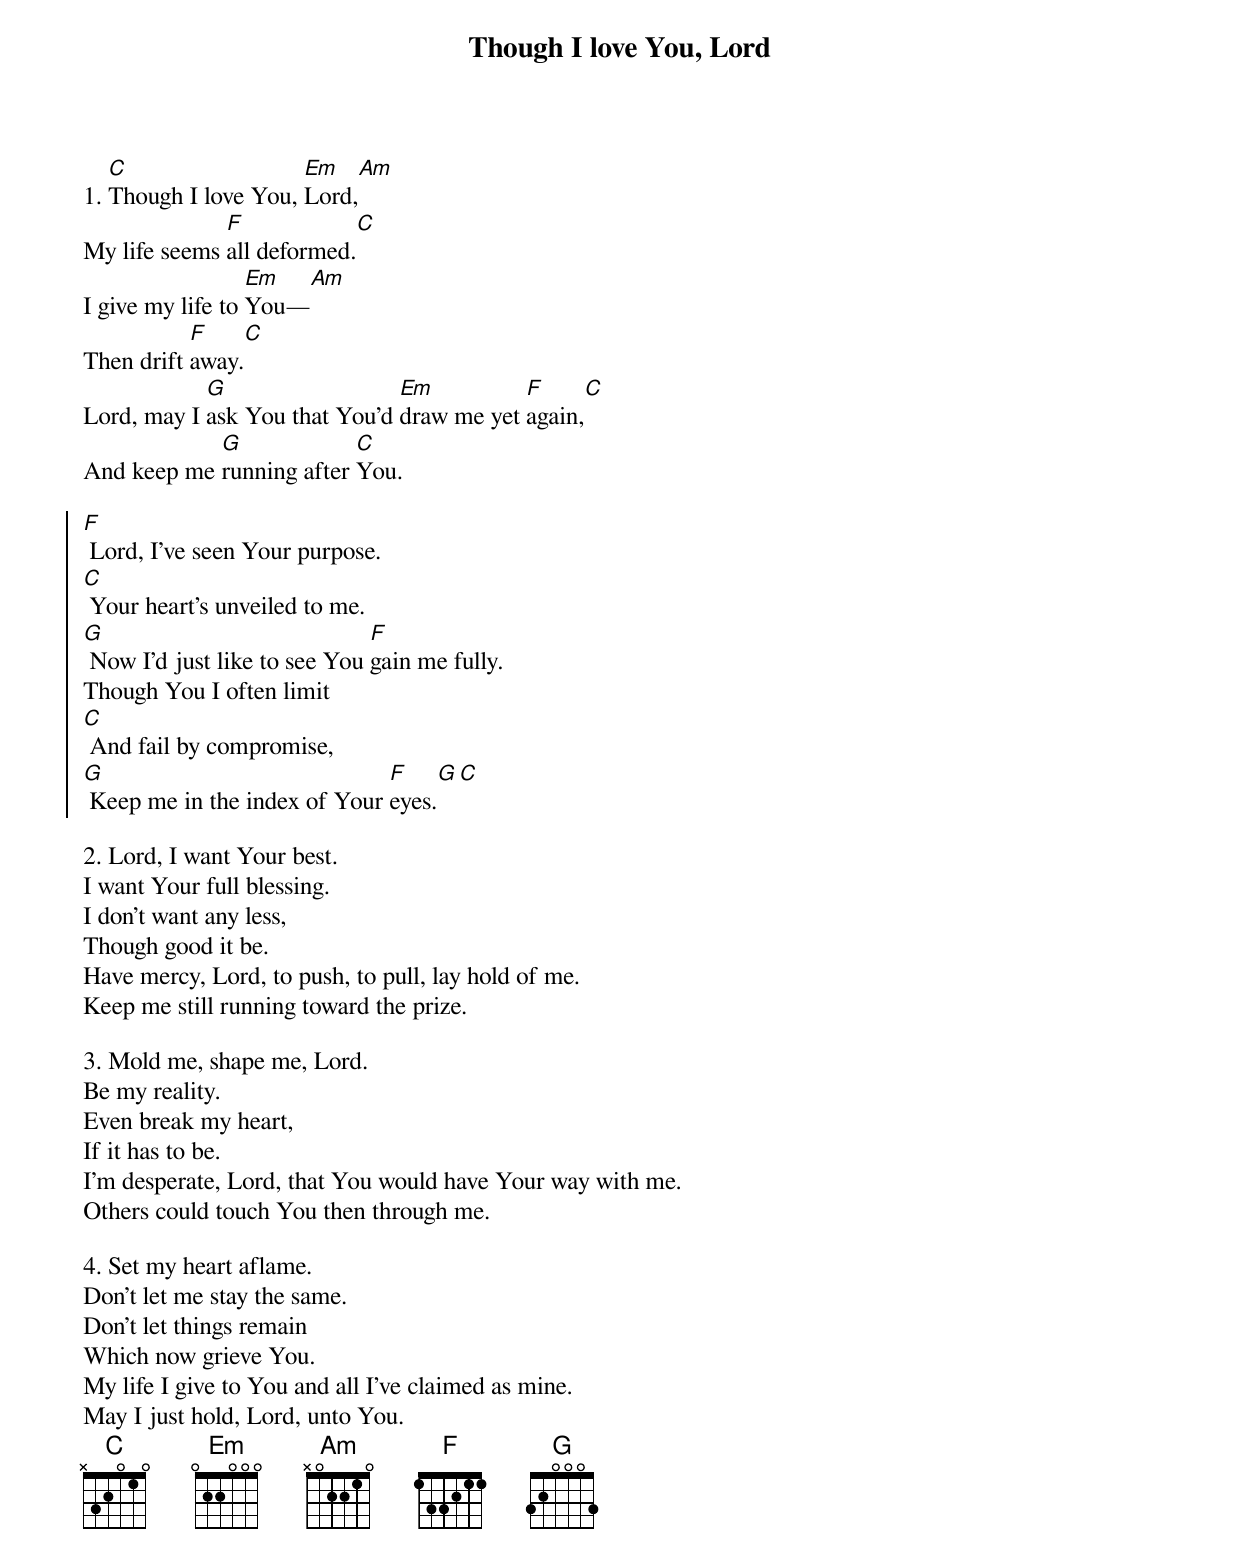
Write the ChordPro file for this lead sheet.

{t:Though I love You, Lord}

1. [C]Though I love You, [Em]Lord,[Am]
My life seems [F]all deformed.[C]
I give my life to [Em]You—[Am]
Then drift [F]away.[C]
Lord, may I [G]ask You that You'd [Em]draw me yet [F]again,[C]
And keep me [G]running after [C]You.

{soc}
[F] Lord, I've seen Your purpose.
[C] Your heart's unveiled to me.
[G] Now I'd just like to see You [F]gain me fully.
Though You I often limit
[C] And fail by compromise,
[G] Keep me in the index of Your [F]eyes.[G][C]
{eoc}

2. Lord, I want Your best.
I want Your full blessing.
I don't want any less,
Though good it be.
Have mercy, Lord, to push, to pull, lay hold of me.
Keep me still running toward the prize.

3. Mold me, shape me, Lord.
Be my reality.
Even break my heart,
If it has to be.
I'm desperate, Lord, that You would have Your way with me.
Others could touch You then through me.

4. Set my heart aflame.
Don't let me stay the same.
Don't let things remain
Which now grieve You.
My life I give to You and all I've claimed as mine.
May I just hold, Lord, unto You.
